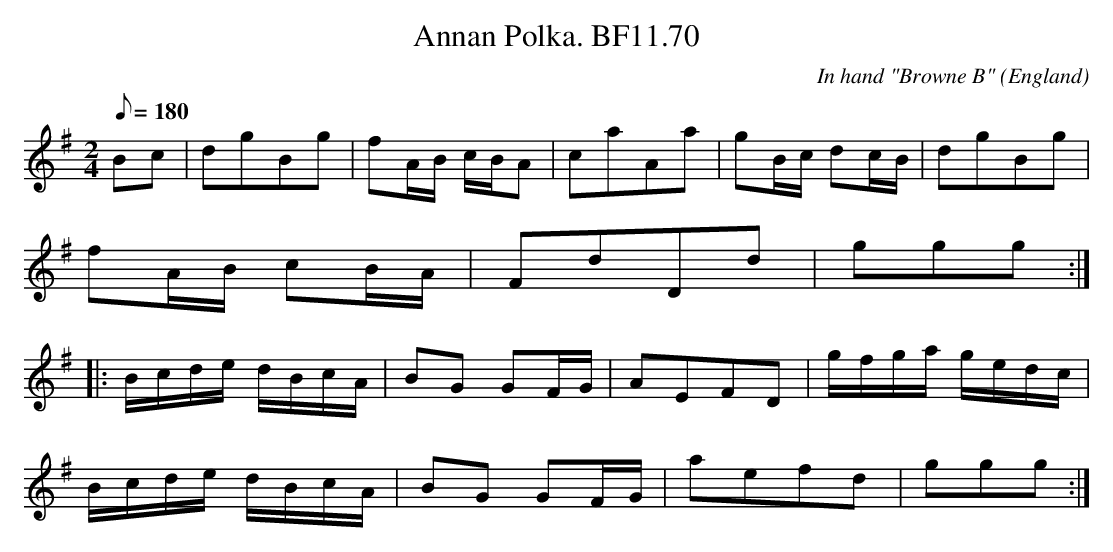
X:1
T:Annan Polka. BF11.70
M:2/4
L:1/8
Q:180
C:In hand "Browne B"
O:England
K:G
Bc|dgBg|fA/B/ c/B/A|caAa|gB/c/ dc/B/|dgBg|!
fA/B/ cB/A/|FdDd|ggg::!
|:B/c/d/e/ d/B/c/A/|BG GF/G/|AEFD|g/f/g/a/ g/e/d/c/|!
B/c/d/e/ d/B/c/A/|BG GF/G/|aefd|ggg:|
